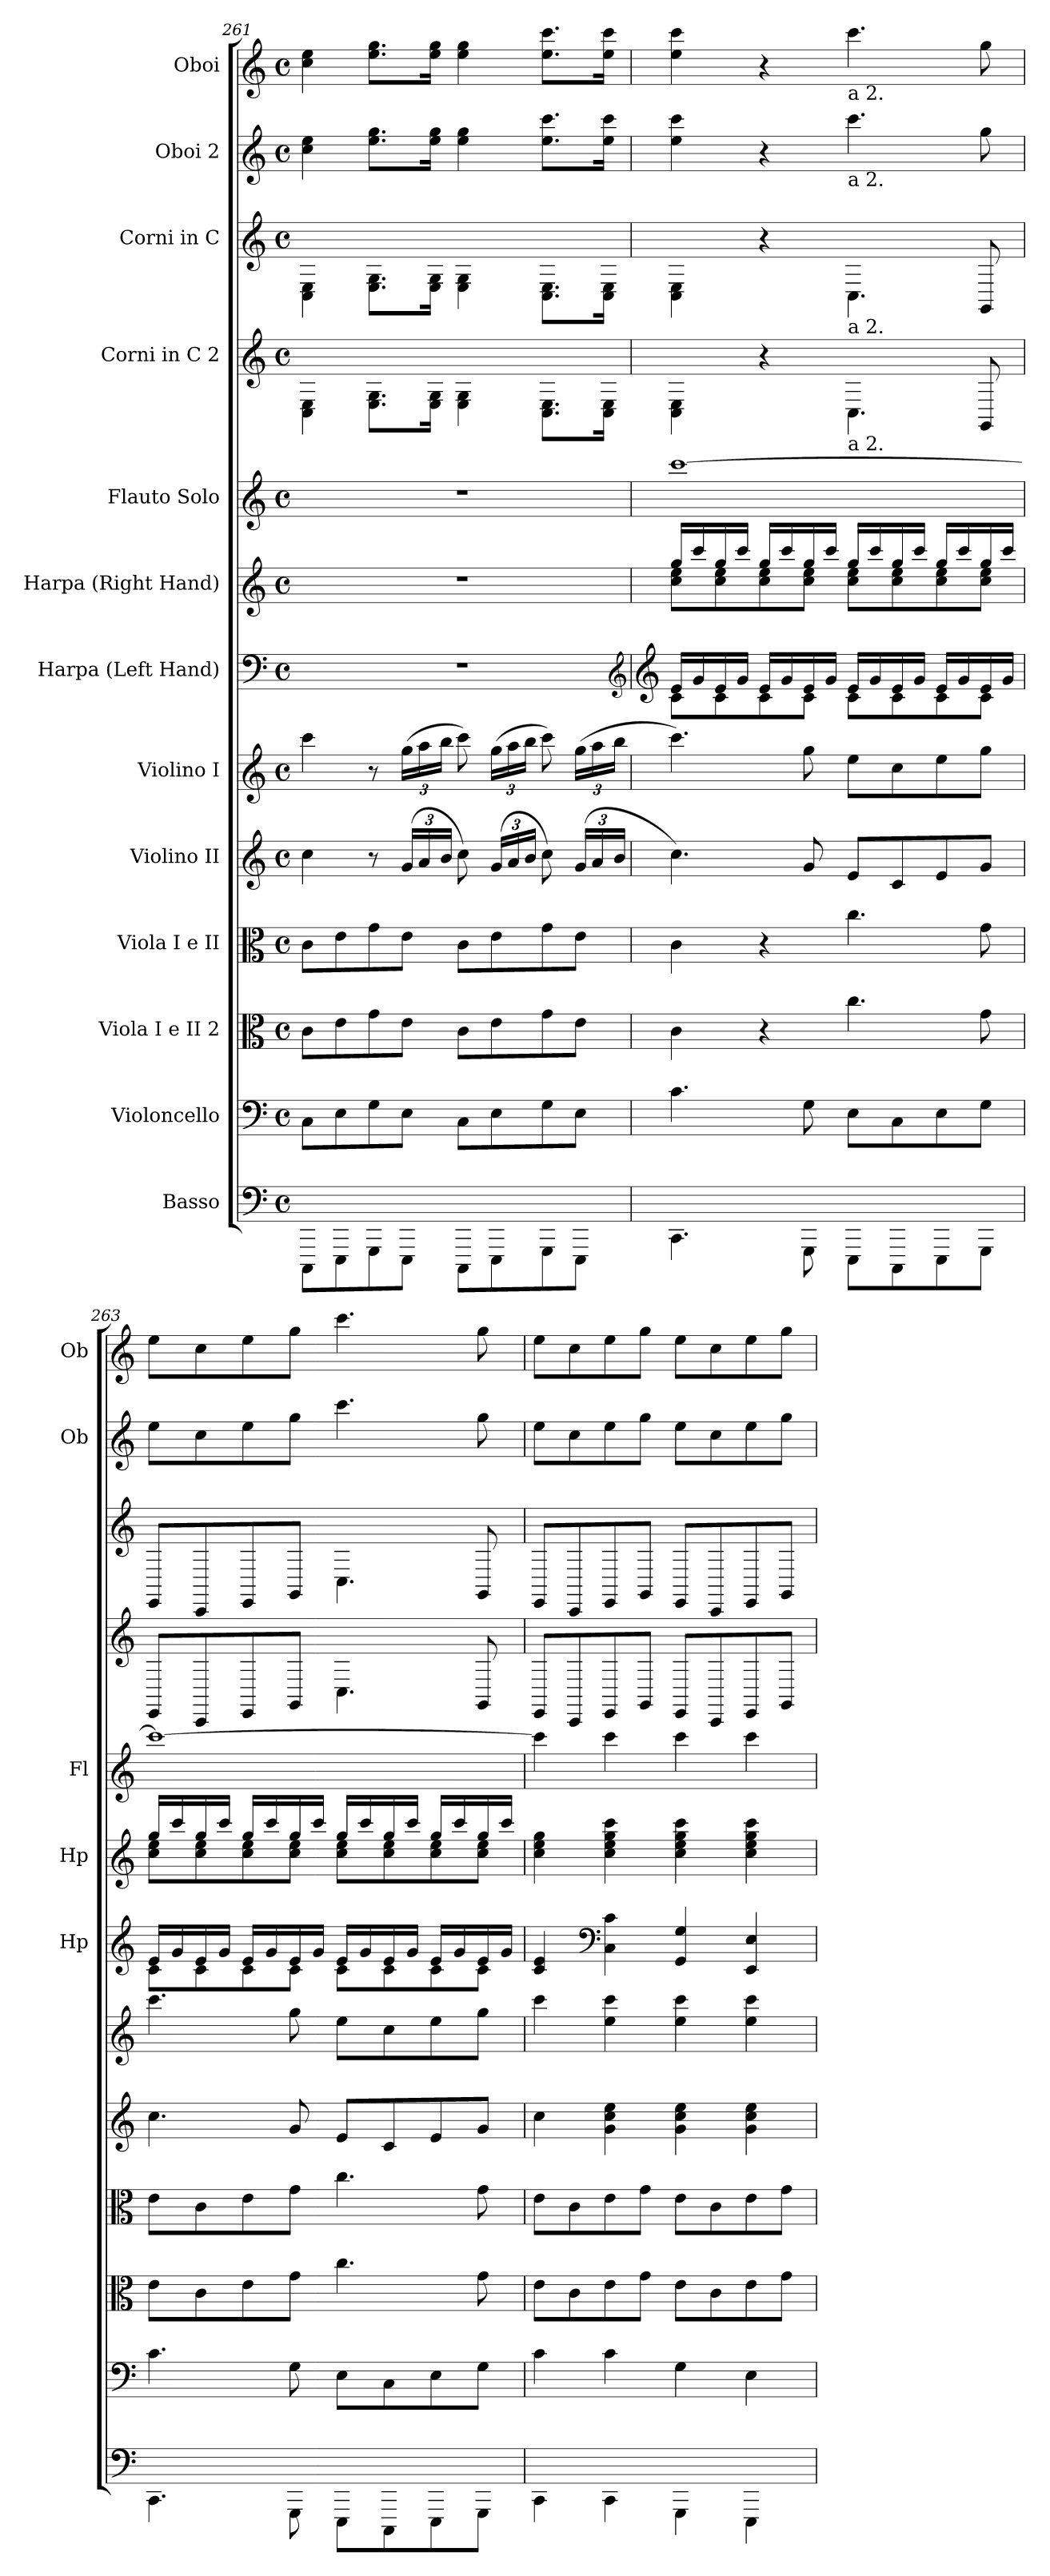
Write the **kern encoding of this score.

**kern	**kern	**kern	**kern	**kern	**kern	**kern	**kern	**kern	**kern	**kern	**kern	**kern
*part13	*part12	*part11	*part10	*part9	*part8	*part7	*part6	*part5	*part4	*part3	*part2	*part1
*staff13	*staff12	*staff11	*staff10	*staff9	*staff8	*staff7	*staff6	*staff5	*staff4	*staff3	*staff2	*staff1
*I"Basso	*I"Violoncello	*I"Viola I e II 2	*I"Viola I e II	*I"Violino II	*I"Violino I	*I"Harpa (Left Hand)	*I"Harpa (Right Hand)	*I"Flauto Solo	*I"Corni in C 2	*I"Corni in C	*I"Oboi 2	*I"Oboi
*	*	*	*	*	*	*I'Hp	*I'Hp	*I'Fl	*	*	*I'Ob	*I'Ob
*clefF4	*clefF4	*clefC3	*clefC3	*clefG2	*clefG2	*clefF4	*clefG2	*clefG2	*clefG2	*clefG2	*clefG2	*clefG2
*ITrd0c12	*	*	*	*	*	*	*	*	*ITrd0c12	*ITrd0c12	*	*
*k[]	*k[]	*k[]	*k[]	*k[]	*k[]	*k[]	*k[]	*k[]	*k[]	*k[]	*k[]	*k[]
*C:	*C:	*C:	*C:	*C:	*C:	*C:	*C:	*C:	*C:	*C:	*C:	*C:
*M4/4	*M4/4	*M4/4	*M4/4	*M4/4	*M4/4	*M4/4	*M4/4	*M4/4	*M4/4	*M4/4	*M4/4	*M4/4
*met(c)	*met(c)	*met(c)	*met(c)	*met(c)	*met(c)	*met(c)	*met(c)	*met(c)	*met(c)	*met(c)	*met(c)	*met(c)
=261	=261	=261	=261	=261	=261	=261	=261	=261	=261	=261	=261	=261
8CCC\L	8C\L	8c\L	8c\L	4cc\	4ccc\	1r	1r	1r	4C\ 4E\	4C\ 4E\	4cc\ 4ee\	4cc\ 4ee\
8EEE\	8E\	8e\	8e\	.	.	.	.	.	.	.	.	.
8GGG\	8G\	8g\	8g\	8r	8r	.	.	.	8.E\ 8.G\L	8.E\ 8.G\L	8.ee\ 8.gg\L	8.ee\ 8.gg\L
*	*	*	*	*Xbrackettup	*Xbrackettup	*	*	*	*	*	*	*
8EEE\J	8E\J	8e\J	8e\J	(24g/LL	(24gg\LL	.	.	.	.	.	.	.
.	.	.	.	24a/	24aa\	.	.	.	.	.	.	.
.	.	.	.	.	.	.	.	.	16E\ 16G\Jk	16E\ 16G\Jk	16ee\ 16gg\Jk	16ee\ 16gg\Jk
.	.	.	.	24b/JJ	24bb\JJ	.	.	.	.	.	.	.
8CCC\L	8C\L	8c\L	8c\L	8cc\)	8ccc\)	.	.	.	4E\ 4G\	4E\ 4G\	4ee\ 4gg\	4ee\ 4gg\
8EEE\	8E\	8e\	8e\	(24g/LL	(24gg\LL	.	.	.	.	.	.	.
.	.	.	.	24a/	24aa\	.	.	.	.	.	.	.
.	.	.	.	24b/JJ	24bb\JJ	.	.	.	.	.	.	.
8GGG\	8G\	8g\	8g\	8cc\)	8ccc\)	.	.	.	8.C\ 8.E\L	8.C\ 8.E\L	8.ee\ 8.ccc\L	8.ee\ 8.ccc\L
8EEE\J	8E\J	8e\J	8e\J	(24g/LL	(24gg\LL	.	.	.	.	.	.	.
.	.	.	.	24a/	24aa\	.	.	.	.	.	.	.
.	.	.	.	.	.	.	.	.	16C\ 16E\Jk	16C\ 16E\Jk	16ee\ 16ccc\Jk	16ee\ 16ccc\Jk
.	.	.	.	24b/JJ	24bb\JJ	.	.	.	.	.	.	.
*	*	*	*	*	*	*clefG2	*	*	*	*	*	*
=262	=262	=262	=262	=262	=262	=262	=262	=262	=262	=262	=262	=262
*	*	*	*	*	*	*clefG2	*	*	*	*	*	*
*	*	*	*	*	*	*^	*^	*	*	*	*	*
4.CC\	4.c\	4c\	4c\	4.cc\)	4.ccc\)	16e/LL	8c\L	16gg/LL	8cc\ 8ee\L	[1ccc	4C\ 4E\	4C\ 4E\	4ee\ 4ccc\	4ee\ 4ccc\
.	.	.	.	.	.	16g/	.	16ccc/	.	.	.	.	.	.
.	.	.	.	.	.	16e/	8c\	16gg/	8cc\ 8ee\	.	.	.	.	.
.	.	.	.	.	.	16g/JJ	.	16ccc/JJ	.	.	.	.	.	.
.	.	4r	4r	.	.	16e/LL	8c\	16gg/LL	8cc\ 8ee\	.	4r	4r	4r	4r
.	.	.	.	.	.	16g/	.	16ccc/	.	.	.	.	.	.
8GGG\	8G\	.	.	8g/	8gg\	16e/	8c\J	16gg/	8cc\ 8ee\J	.	.	.	.	.
.	.	.	.	.	.	16g/JJ	.	16ccc/JJ	.	.	.	.	.	.
!	!	!	!	!	!	!	!	!	!	!	!	!	!	!LO:TX:b:t=a 2.
!	!	!	!	!	!	!	!	!	!	!	!	!	!LO:TX:b:t=a 2.	!
!	!	!	!	!	!	!	!	!	!	!	!	!LO:TX:b:t=a 2.	!	!
!	!	!	!	!	!	!	!	!	!	!	!LO:TX:b:t=a 2.	!	!	!
8EEE\L	8E\L	4.cc\	4.cc\	8e/L	8ee\L	16e/LL	8c\L	16gg/LL	8cc\ 8ee\L	.	4.C\	4.C\	4.ccc\	4.ccc\
.	.	.	.	.	.	16g/	.	16ccc/	.	.	.	.	.	.
8CCC\	8C\	.	.	8c/	8cc\	16e/	8c\	16gg/	8cc\ 8ee\	.	.	.	.	.
.	.	.	.	.	.	16g/JJ	.	16ccc/JJ	.	.	.	.	.	.
8EEE\	8E\	.	.	8e/	8ee\	16e/LL	8c\	16gg/LL	8cc\ 8ee\	.	.	.	.	.
.	.	.	.	.	.	16g/	.	16ccc/	.	.	.	.	.	.
8GGG\J	8G\J	8g\	8g\	8g/J	8gg\J	16e/	8c\J	16gg/	8cc\ 8ee\J	.	8GG/	8GG/	8gg\	8gg\
.	.	.	.	.	.	16g/JJ	.	16ccc/JJ	.	.	.	.	.	.
!!LO:PB:g=z
=263	=263	=263	=263	=263	=263	=263	=263	=263	=263	=263	=263	=263	=263	=263
4.CC\	4.c\	8e\L	8e\L	4.cc\	4.ccc\	16e/LL	8c\L	16gg/LL	8cc\ 8ee\L	1ccc_	8EE/L	8EE/L	8ee\L	8ee\L
.	.	.	.	.	.	16g/	.	16ccc/	.	.	.	.	.	.
.	.	8c\	8c\	.	.	16e/	8c\	16gg/	8cc\ 8ee\	.	8CC/	8CC/	8cc\	8cc\
.	.	.	.	.	.	16g/JJ	.	16ccc/JJ	.	.	.	.	.	.
.	.	8e\	8e\	.	.	16e/LL	8c\	16gg/LL	8cc\ 8ee\	.	8EE/	8EE/	8ee\	8ee\
.	.	.	.	.	.	16g/	.	16ccc/	.	.	.	.	.	.
8GGG\	8G\	8g\J	8g\J	8g/	8gg\	16e/	8c\J	16gg/	8cc\ 8ee\J	.	8GG/J	8GG/J	8gg\J	8gg\J
.	.	.	.	.	.	16g/JJ	.	16ccc/JJ	.	.	.	.	.	.
8EEE\L	8E\L	4.cc\	4.cc\	8e/L	8ee\L	16e/LL	8c\L	16gg/LL	8cc\ 8ee\L	.	4.C\	4.C\	4.ccc\	4.ccc\
.	.	.	.	.	.	16g/	.	16ccc/	.	.	.	.	.	.
8CCC\	8C\	.	.	8c/	8cc\	16e/	8c\	16gg/	8cc\ 8ee\	.	.	.	.	.
.	.	.	.	.	.	16g/JJ	.	16ccc/JJ	.	.	.	.	.	.
8EEE\	8E\	.	.	8e/	8ee\	16e/LL	8c\	16gg/LL	8cc\ 8ee\	.	.	.	.	.
.	.	.	.	.	.	16g/	.	16ccc/	.	.	.	.	.	.
8GGG\J	8G\J	8g\	8g\	8g/J	8gg\J	16e/	8c\J	16gg/	8cc\ 8ee\J	.	8GG/	8GG/	8gg\	8gg\
.	.	.	.	.	.	16g/JJ	.	16ccc/JJ	.	.	.	.	.	.
*	*	*	*	*	*	*v	*v	*	*	*	*	*	*	*
*	*	*	*	*	*	*	*v	*v	*	*	*	*	*
=264	=264	=264	=264	=264	=264	=264	=264	=264	=264	=264	=264	=264
4CC\	4c\	8e\L	8e\L	4cc\	4ccc\	4c/ 4e/	4cc\ 4ee\ 4gg\	4ccc\]	8EE/L	8EE/L	8ee\L	8ee\L
.	.	8c\	8c\	.	.	.	.	.	8CC/	8CC/	8cc\	8cc\
*	*	*	*	*	*	*clefF4	*	*	*	*	*	*
4CC\	4c\	8e\	8e\	4g\ 4cc\ 4ee\	4ee\ 4ccc\	4C\ 4c\	4cc\ 4ee\ 4gg\ 4ccc\	4ccc\	8EE/	8EE/	8ee\	8ee\
.	.	8g\J	8g\J	.	.	.	.	.	8GG/J	8GG/J	8gg\J	8gg\J
4GGG\	4G\	8e\L	8e\L	4g\ 4cc\ 4ee\	4ee\ 4ccc\	4GG/ 4G/	4cc\ 4ee\ 4gg\ 4ccc\	4ccc\	8EE/L	8EE/L	8ee\L	8ee\L
.	.	8c\	8c\	.	.	.	.	.	8CC/	8CC/	8cc\	8cc\
4EEE\	4E\	8e\	8e\	4g\ 4cc\ 4ee\	4ee\ 4ccc\	4EE/ 4E/	4cc\ 4ee\ 4gg\ 4ccc\	4ccc\	8EE/	8EE/	8ee\	8ee\
.	.	8g\J	8g\J	.	.	.	.	.	8GG/J	8GG/J	8gg\J	8gg\J
=	=	=	=	=	=	=	=	=	=	=	=	=
*-	*-	*-	*-	*-	*-	*-	*-	*-	*-	*-	*-	*-
